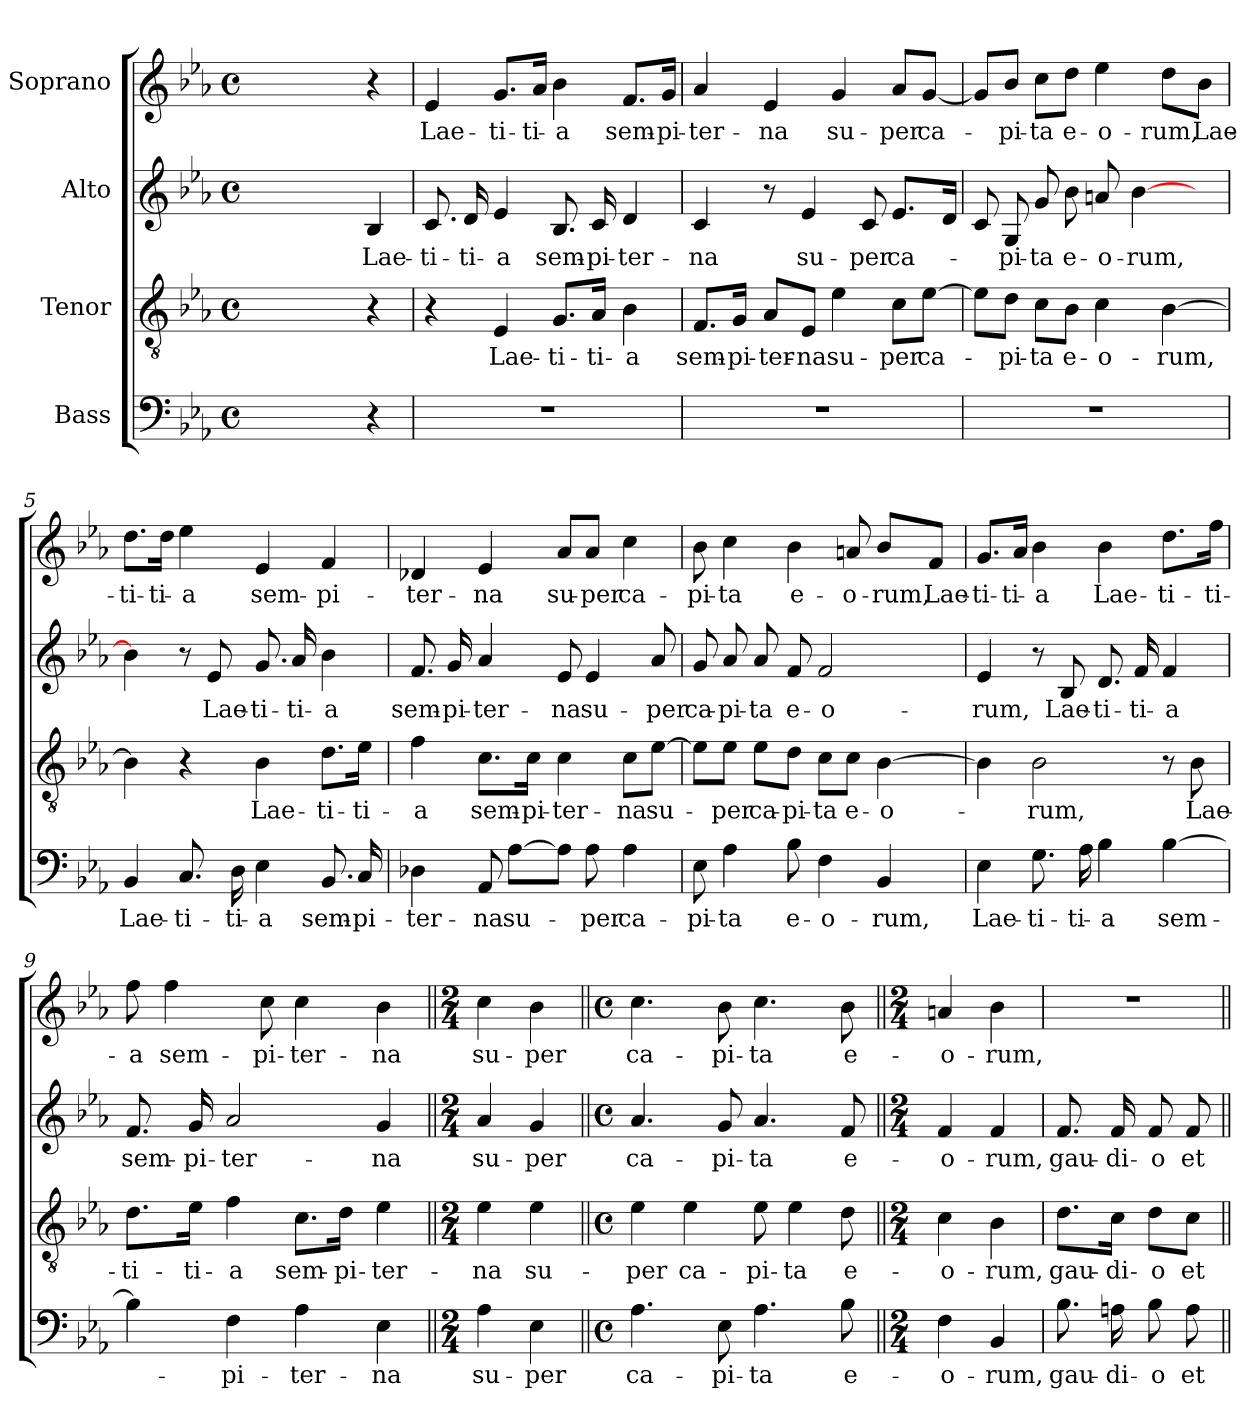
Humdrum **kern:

**kern	**text	**kern	**text	**kern	**text	**kern	**text
*part4	*part4	*part3	*part3	*part2	*part2	*part1	*part1
*staff4	*staff4	*staff3	*staff3	*staff2	*staff2	*staff1	*staff1
*I"Bass	*	*I"Tenor	*	*I"Alto	*	*I"Soprano	*
*clefF4	*	*clefGv2	*	*clefG2	*	*clefG2	*
*k[b-e-a-]	*	*k[b-e-a-]	*	*k[b-e-a-]	*	*k[b-e-a-]	*
*E-:	*	*E-:	*	*E-:	*	*E-:	*
*M4/4	*	*M4/4	*	*M4/4	*	*M4/4	*
*met(c)	*	*met(c)	*	*met(c)	*	*met(c)	*
=1	=1	=1	=1	=1	=1	=1	=1
2ryy	.	2ryy	.	2ryy	.	2ryy	.
4ryy	.	4ryy	.	4ryy	.	4ryy	.
4r	.	4r	.	4B-/	Lae-	4r	.
=2	=2	=2	=2	=2	=2	=2	=2
1r	.	4r	.	8.c/	-ti-	4e-/	Lae-
.	.	.	.	16d/	-ti-	.	.
.	.	4E-/	Lae-	4e-/	-a	8.g/L	-ti-
.	.	.	.	.	.	16a-/Jk	-ti-
.	.	8.G/L	-ti-	8.B-/	sem-	4b-\	-a
.	.	16A-/Jk	-ti-	16c/	-pi-	.	.
.	.	4B-\	-a	4d/	-ter-	8.f/L	sem-
.	.	.	.	.	.	16g/Jk	-pi-
=3	=3	=3	=3	=3	=3	=3	=3
1r	.	8.F/L	sem-	4c/	-na	4a-/	-ter-
.	.	16G/Jk	-pi-	.	.	.	.
.	.	8A-/L	-ter-	8r	.	4e-/	-na
.	.	8E-/J	-na	4e-/	su-	.	.
.	.	4e-\	su-	.	.	4g/	su-
.	.	.	.	8c/	-per	.	.
.	.	8c\L	-per	8.e-/L	ca-	8a-/L	-per
.	.	[8e-\J	ca-	.	.	[8g/J	ca-
.	.	.	.	16d/Jk	.	.	.
=4	=4	=4	=4	=4	=4	=4	=4
1r	.	8e-\L]	.	8c/	.	8g/L]	.
.	.	8d\J	-pi-	8G/	-pi-	8b-/J	-pi-
.	.	8c\L	-ta	8g/	-ta	8cc\L	-ta
.	.	8B-\J	e-	8b-\	e-	8dd\J	e-
.	.	4c\	-o-	8an/	-o-	4ee-\	-o-
.	.	.	.	[4b-\	-rum,	.	.
.	.	[4B-\	-rum,	.	.	8dd\L	-rum,
.	.	.	.	8ryy	.	8b-\J	Lae-
!!LO:LB:g=z
=5	=5	=5	=5	=5	=5	=5	=5
4BB-/	Lae-	4B-\]	.	4b-\]	.	8.dd\L	-ti-
.	.	.	.	.	.	16dd\Jk	-ti-
8.C/	-ti-	4r	.	8r	.	4ee-\	-a
.	.	.	.	8e-/	Lae-	.	.
16D\	-ti-	.	.	.	.	.	.
4E-\	-a	4B-\	Lae-	8.g/	-ti-	4e-/	sem-
.	.	.	.	16a-/	-ti-	.	.
8.BB-/	sem-	8.d\L	-ti-	4b-\	-a	4f/	-pi-
16C/	-pi-	16e-\Jk	-ti-	.	.	.	.
=6	=6	=6	=6	=6	=6	=6	=6
4D-X\	-ter-	4f\	-a	8.f/	sem-	4d-X/	-ter-
.	.	.	.	16g/	-pi-	.	.
8AA-/	-na	8.c\L	sem-	4a-/	-ter-	4e-/	-na
[8A-\L	su-	.	.	.	.	.	.
.	.	16c\Jk	-pi-	.	.	.	.
8A-\J]	.	4c\	-ter-	8e-/	-na	8a-/L	su-
8A-\	-per	.	.	4e-/	su-	8a-/J	-per
4A-\	ca-	8c\L	-na	.	.	4cc\	ca-
.	.	[8e-\J	su-	8a-/	-per	.	.
=7	=7	=7	=7	=7	=7	=7	=7
8E-\	-pi-	8e-\L]	.	8g/	ca-	8b-\	-pi-
4A-\	-ta	8e-\J	-per	8a-/	-pi-	4cc\	-ta
.	.	8e-\L	ca-	8a-/	-ta	.	.
8B-\	e-	8d\J	-pi-	8f/	e-	4b-\	e-
4F\	-o-	8c\L	-ta	2f/	-o-	.	.
.	.	8c\J	e-	.	.	8an/	-o-
4BB-/	-rum,	[4B-\	-o-	.	.	8b-/L	-rum,
.	.	.	.	.	.	8f/J	Lae-
=8	=8	=8	=8	=8	=8	=8	=8
4E-\	Lae-	4B-\]	.	4e-/	-rum,	8.g/L	-ti-
.	.	.	.	.	.	16a-/Jk	-ti-
8.G\	-ti-	2B-\	-rum,	8r	.	4b-\	-a
.	.	.	.	8B-/	Lae-	.	.
16A-\	-ti-	.	.	.	.	.	.
4B-\	-a	.	.	8.d/	-ti-	4b-\	Lae-
.	.	.	.	16f/	-ti-	.	.
[4B-\	sem-	8r	.	4f/	-a	8.dd\L	-ti-
.	.	8B-\	Lae-	.	.	.	.
.	.	.	.	.	.	16ff\Jk	-ti-
!!LO:PB:g=z
=9	=9	=9	=9	=9	=9	=9	=9
4B-\]	.	8.d\L	-ti-	8.f/	sem-	8ff\	-a
.	.	.	.	.	.	4ff\	sem-
.	.	16e-\Jk	-ti-	16g/	-pi-	.	.
4F\	-pi-	4f\	-a	2a-/	-ter-	.	.
.	.	.	.	.	.	8cc\	-pi-
4A-\	-ter-	8.c\L	sem-	.	.	4cc\	-ter-
.	.	16d\Jk	-pi-	.	.	.	.
4E-\	-na	4e-\	-ter-	4g/	-na	4b-\	-na
=10||	=10||	=10||	=10||	=10||	=10||	=10||	=10||
*M2/4	*	*M2/4	*	*M2/4	*	*M2/4	*
4A-\	su-	4e-\	-na	4a-/	su-	4cc\	su-
4E-\	-per	4e-\	su-	4g/	-per	4b-\	-per
=11||	=11||	=11||	=11||	=11||	=11||	=11||	=11||
*M4/4	*	*M4/4	*	*M4/4	*	*M4/4	*
*met(c)	*	*met(c)	*	*met(c)	*	*met(c)	*
4.A-\	ca-	4e-\	-per	4.a-/	ca-	4.cc\	ca-
.	.	4e-\	ca-	.	.	.	.
8E-\	-pi-	.	.	8g/	-pi-	8b-\	-pi-
4.A-\	-ta	8e-\	-pi-	4.a-/	-ta	4.cc\	-ta
.	.	4e-\	-ta	.	.	.	.
8B-\	e-	8d\	e-	8f/	e-	8b-\	e-
=12||	=12||	=12||	=12||	=12||	=12||	=12||	=12||
*M2/4	*	*M2/4	*	*M2/4	*	*M2/4	*
4F\	-o-	4c\	-o-	4f/	-o-	4an/	-o-
4BB-/	-rum,	4B-\	-rum,	4f/	-rum,	4b-\	-rum,
=13	=13	=13	=13	=13	=13	=13	=13
8.B-\	gau-	8.d\L	gau-	8.f/	gau-	2r	.
16An\	-di-	16c\Jk	-di-	16f/	-di-	.	.
8B-\	-o	8d\L	-o	8f/	-o	.	.
8A\	et	8c\J	et	8f/	et	.	.
=||	=||	=||	=||	=||	=||	=||	=||
*-	*-	*-	*-	*-	*-	*-	*-
